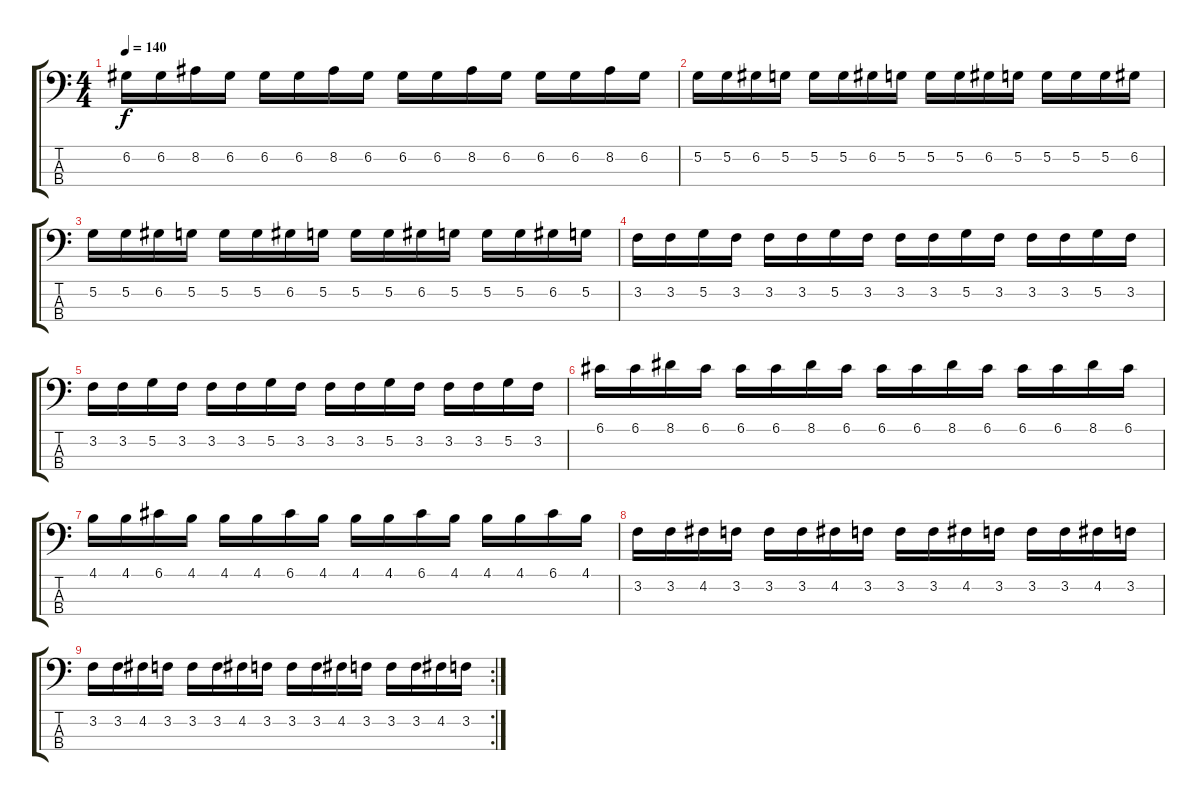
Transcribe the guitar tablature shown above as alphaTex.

\track "" {instrument acousticguitarnylon}
\staff {score tabs}
\tuning (G2 D2 A1 E1) {hide}
\ts (4 4)
\tempo 140
\clef f4
\ks c
6.2.16{dy f} 6.2.16 8.2.16 6.2.16 6.2.16 6.2.16 8.2.16 6.2.16 6.2.16 6.2.16 8.2.16 6.2.16 6.2.16 6.2.16 8.2.16 6.2.16 |
5.2.16 5.2.16 6.2.16 5.2.16 5.2.16 5.2.16 6.2.16 5.2.16 5.2.16 5.2.16 6.2.16 5.2.16 5.2.16 5.2.16 5.2.16 6.2.16 |
5.2.16 5.2.16 6.2.16 5.2.16 5.2.16 5.2.16 6.2.16 5.2.16 5.2.16 5.2.16 6.2.16 5.2.16 5.2.16 5.2.16 6.2.16 5.2.16 |
3.2.16 3.2.16 5.2.16 3.2.16 3.2.16 3.2.16 5.2.16 3.2.16 3.2.16 3.2.16 5.2.16 3.2.16 3.2.16 3.2.16 5.2.16 3.2.16 |
3.2.16 3.2.16 5.2.16 3.2.16 3.2.16 3.2.16 5.2.16 3.2.16 3.2.16 3.2.16 5.2.16 3.2.16 3.2.16 3.2.16 5.2.16 3.2.16 |
6.1.16 6.1.16 8.1.16 6.1.16 6.1.16 6.1.16 8.1.16 6.1.16 6.1.16 6.1.16 8.1.16 6.1.16 6.1.16 6.1.16 8.1.16 6.1.16 |
4.1.16 4.1.16 6.1.16 4.1.16 4.1.16 4.1.16 6.1.16 4.1.16 4.1.16 4.1.16 6.1.16 4.1.16 4.1.16 4.1.16 6.1.16 4.1.16 |
3.2.16 3.2.16 4.2.16 3.2.16 3.2.16 3.2.16 4.2.16 3.2.16 3.2.16 3.2.16 4.2.16 3.2.16 3.2.16 3.2.16 4.2.16 3.2.16 |
\rc 2
3.2.16 3.2.16 4.2.16 3.2.16 3.2.16 3.2.16 4.2.16 3.2.16 3.2.16 3.2.16 4.2.16 3.2.16 3.2.16 3.2.16 4.2.16 3.2.16
